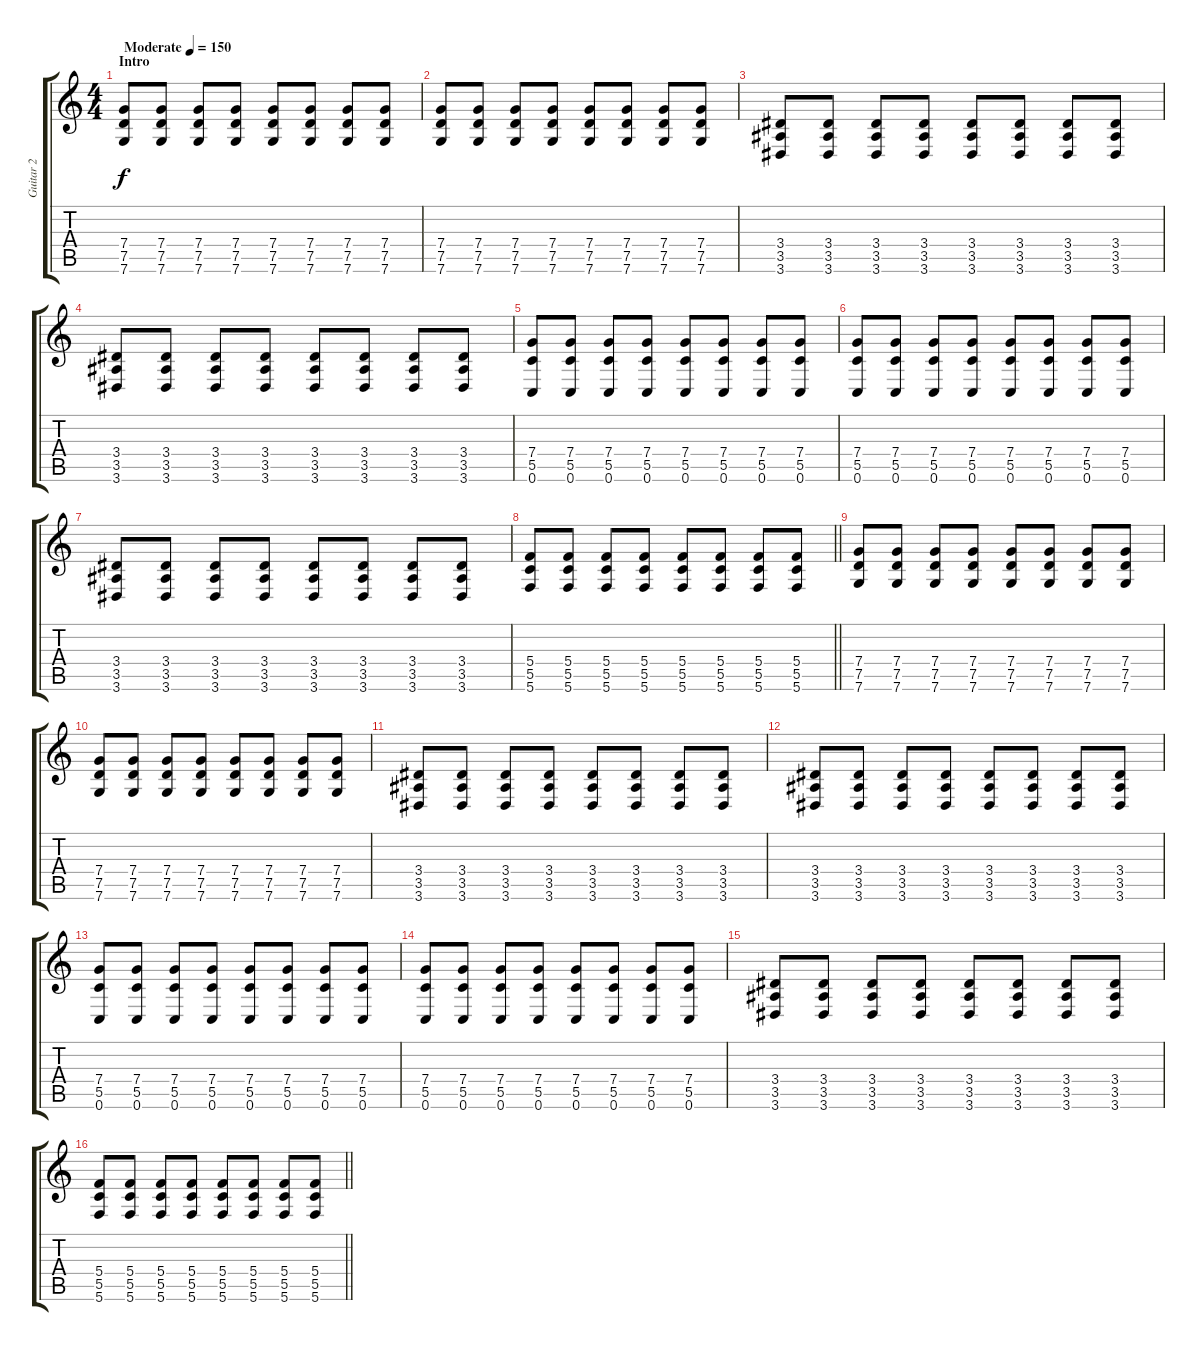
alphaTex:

\track ("Guitar 2" "Guitar 2") {instrument distortionguitar}
\staff {score tabs}
\tuning (D4 A3 F3 C3 G2 C2) {hide}
\ts (4 4)
\section ("" "Intro")
\tempo (150 "Moderate")
\clef g2
\ks c
(7.4 7.5 7.6).8{dy f instrument distortionguitar} (7.4 7.5 7.6).8 (7.4 7.5 7.6).8 (7.4 7.5 7.6).8 (7.4 7.5 7.6).8 (7.4 7.5 7.6).8 (7.4 7.5 7.6).8 (7.4 7.5 7.6).8 |
(7.4 7.5 7.6).8 (7.4 7.5 7.6).8 (7.4 7.5 7.6).8 (7.4 7.5 7.6).8 (7.4 7.5 7.6).8 (7.4 7.5 7.6).8 (7.4 7.5 7.6).8 (7.4 7.5 7.6).8 |
(3.4 3.5 3.6).8 (3.4 3.5 3.6).8 (3.4 3.5 3.6).8 (3.4 3.5 3.6).8 (3.4 3.5 3.6).8 (3.4 3.5 3.6).8 (3.4 3.5 3.6).8 (3.4 3.5 3.6).8 |
(3.4 3.5 3.6).8 (3.4 3.5 3.6).8 (3.4 3.5 3.6).8 (3.4 3.5 3.6).8 (3.4 3.5 3.6).8 (3.4 3.5 3.6).8 (3.4 3.5 3.6).8 (3.4 3.5 3.6).8 |
(7.4 5.5 0.6).8 (7.4 5.5 0.6).8 (7.4 5.5 0.6).8 (7.4 5.5 0.6).8 (7.4 5.5 0.6).8 (7.4 5.5 0.6).8 (7.4 5.5 0.6).8 (7.4 5.5 0.6).8 |
(7.4 5.5 0.6).8 (7.4 5.5 0.6).8 (7.4 5.5 0.6).8 (7.4 5.5 0.6).8 (7.4 5.5 0.6).8 (7.4 5.5 0.6).8 (7.4 5.5 0.6).8 (7.4 5.5 0.6).8 |
(3.4 3.5 3.6).8 (3.4 3.5 3.6).8 (3.4 3.5 3.6).8 (3.4 3.5 3.6).8 (3.4 3.5 3.6).8 (3.4 3.5 3.6).8 (3.4 3.5 3.6).8 (3.4 3.5 3.6).8 |
\barLineRight lightlight
(5.4 5.5 5.6).8 (5.4 5.5 5.6).8 (5.4 5.5 5.6).8 (5.4 5.5 5.6).8 (5.4 5.5 5.6).8 (5.4 5.5 5.6).8 (5.4 5.5 5.6).8 (5.4 5.5 5.6).8 |
(7.4 7.5 7.6).8 (7.4 7.5 7.6).8 (7.4 7.5 7.6).8 (7.4 7.5 7.6).8 (7.4 7.5 7.6).8 (7.4 7.5 7.6).8 (7.4 7.5 7.6).8 (7.4 7.5 7.6).8 |
(7.4 7.5 7.6).8 (7.4 7.5 7.6).8 (7.4 7.5 7.6).8 (7.4 7.5 7.6).8 (7.4 7.5 7.6).8 (7.4 7.5 7.6).8 (7.4 7.5 7.6).8 (7.4 7.5 7.6).8 |
(3.4 3.5 3.6).8 (3.4 3.5 3.6).8 (3.4 3.5 3.6).8 (3.4 3.5 3.6).8 (3.4 3.5 3.6).8 (3.4 3.5 3.6).8 (3.4 3.5 3.6).8 (3.4 3.5 3.6).8 |
(3.4 3.5 3.6).8 (3.4 3.5 3.6).8 (3.4 3.5 3.6).8 (3.4 3.5 3.6).8 (3.4 3.5 3.6).8 (3.4 3.5 3.6).8 (3.4 3.5 3.6).8 (3.4 3.5 3.6).8 |
(7.4 5.5 0.6).8 (7.4 5.5 0.6).8 (7.4 5.5 0.6).8 (7.4 5.5 0.6).8 (7.4 5.5 0.6).8 (7.4 5.5 0.6).8 (7.4 5.5 0.6).8 (7.4 5.5 0.6).8 |
(7.4 5.5 0.6).8 (7.4 5.5 0.6).8 (7.4 5.5 0.6).8 (7.4 5.5 0.6).8 (7.4 5.5 0.6).8 (7.4 5.5 0.6).8 (7.4 5.5 0.6).8 (7.4 5.5 0.6).8 |
(3.4 3.5 3.6).8 (3.4 3.5 3.6).8 (3.4 3.5 3.6).8 (3.4 3.5 3.6).8 (3.4 3.5 3.6).8 (3.4 3.5 3.6).8 (3.4 3.5 3.6).8 (3.4 3.5 3.6).8 |
\barLineRight lightlight
(5.4 5.5 5.6).8 (5.4 5.5 5.6).8 (5.4 5.5 5.6).8 (5.4 5.5 5.6).8 (5.4 5.5 5.6).8 (5.4 5.5 5.6).8 (5.4 5.5 5.6).8 (5.4 5.5 5.6).8
